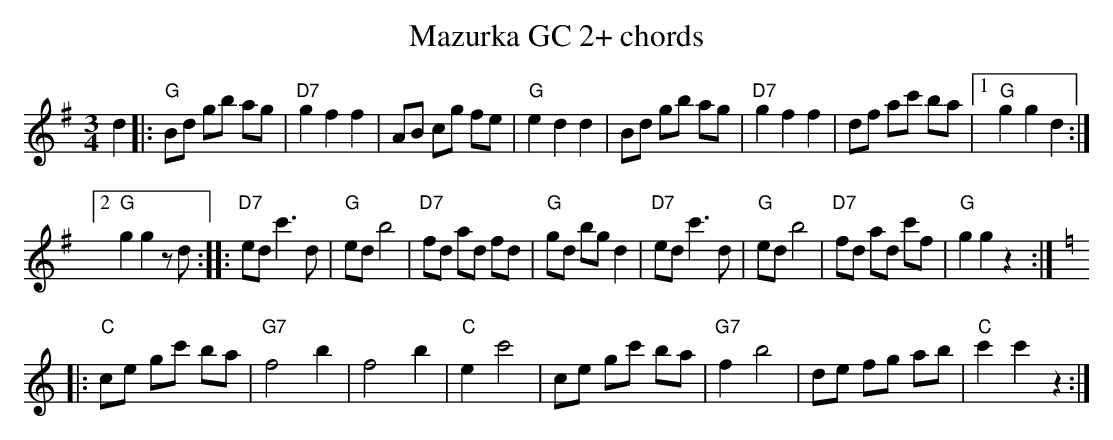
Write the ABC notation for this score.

X:1
T:Mazurka GC 2+ chords
M:3/4
L:1/8
K:Gmaj%%MIDI gchordon
d2 |: "G"Bd gb ag | "D7"g2f2f2 | AB cg fe | "G"e2d2d2 | Bd gb ag | "D7"g2f2f2 | df ac' ba |1 "G"g2g2d2 :|2
"G"g2g2zd :: "D7"ed c'3d | "G"edb4 | "D7"fd ad fd | "G"gd bgd2 | "D7"edc'3d | "G"edb4 | "D7"fd ad c'f | "G"g2g2z2 :: [K:Cmaj]
"C"ce gc' ba | "G7"f4b2 | f4b2 | "C"e2c'4 | ce gc' ba | "G7"f2b4 | de fg ab | "C"c'2c'2z2 :|
